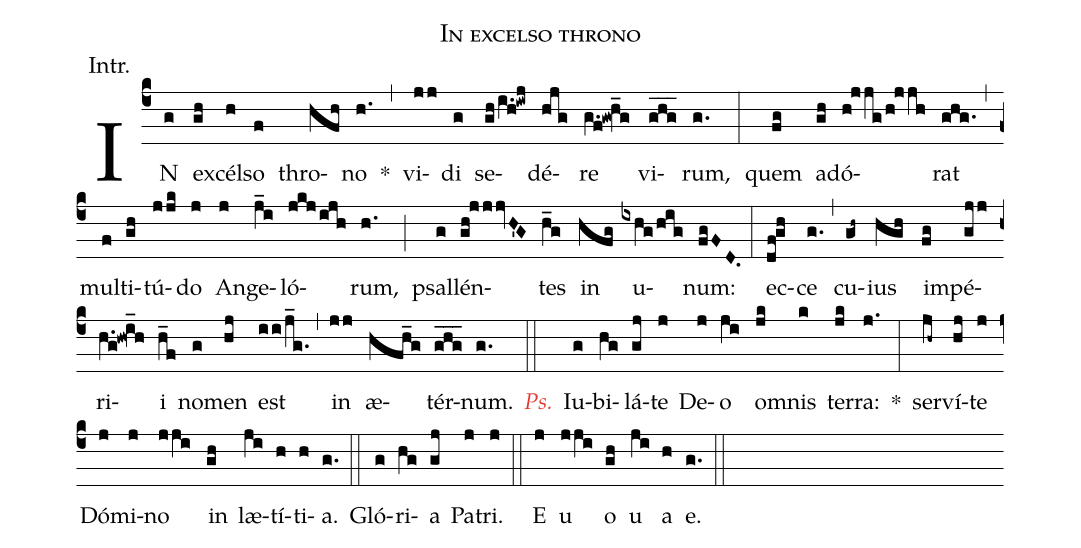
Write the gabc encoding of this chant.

name:In excelso throno;
annotation:Intr.;
mode:8;
office-part:Introit;
%%
(c4) IN(g) ex(gh)cél(h)so(f) thro(hfh)no(h.) *(,)
vi(jj)di(g) se(gh/i.h!iwj)dé(hjg)re(g.f!gw!h_g) vi(g_h_g_)rum,(g.) (:)
quem(fg) a(gh)dó(h!jjg/h!jjh)rat(ghg.) (,)
mul(f)ti(gh)tú(jjk)do(j) An(j)ge(j_i)ló(jkj/ijh)rum,(h.) (;)
psal(g)lén(gh!jjjvH'G)tes(h_g) in(hfg) u(ixhg/hig)num:(fgFD.) (:)
ec(df!gh)ce(g.) (,)
cu(gh~)ius(hgh) im(fg)pé(gjj)ri(h.g!hw!i_h)i(h_f) no(g)men(hj) est(ii/j_g.) (,)
in(jj) æ(hfh_g)tér(g_h_g_)num.(g.) <c><i>Ps.</i></c>(::)
Iu(g)bi(hg)lá(gj)te(j) De(j)o(ji) o(jk)mnis(k) ter(jk)ra:(j.) *(:)
ser(jh~)ví(hj)te(j) Dó(j)mi(j)no(jji) in(gh) læ(ji)tí(h)ti(h)a.(g.) (::)
Gló(g)ri(hg)a(gj) Pa(j)tri.(j) (::)
<eu>E(j) u(jji) o(gh) u(ji) a(h) e.</eu>(g.) (::)
